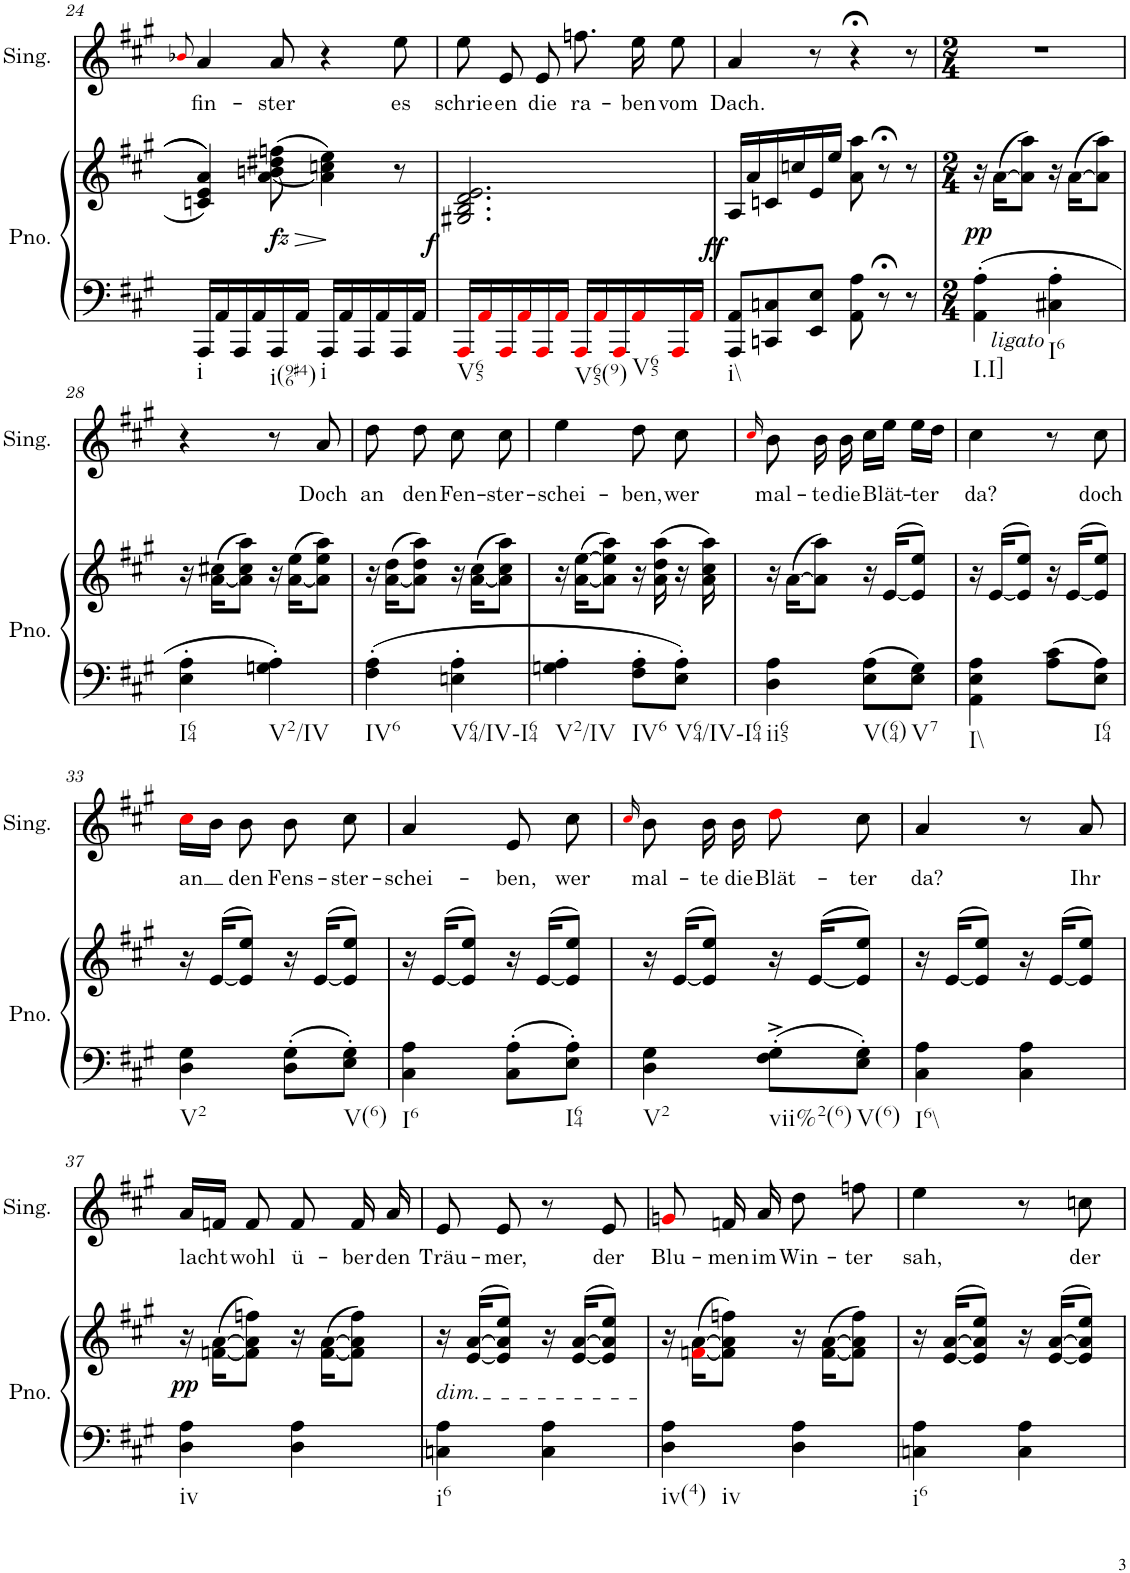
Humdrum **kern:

**kern	**kern	**dynam	**kern	**text
*part2	*part2	*part2	*part1	*part1
*staff3	*staff2	*staff2/3	*staff1	*staff1
*I"Pianoforte	*	*	*I"Singstimme	*
*I'Pno.	*	*	*I'Sing.	*
!!LO:PB:g=z
*clefF4	*clefG2	*	*clefG2	*
*k[f#c#g#]	*k[f#c#g#]	*	*k[f#c#g#]	*
*M6/8	*M6/8	*	*M6/8	*
=24	=24	=24	=24	=24
.	.	.	8qb-Xi/	.
!LO:TX:b:t=i	!	!	!	!
!	!	!	!	!LO:LY:b
16AAA/LL	4cn/ 4e/ 4a/	.	4a/	fin-
16AA/	.	.	.	.
16AAA/	.	.	.	.
16AA/	.	.	.	.
!LO:TX:b:t=i(96#4)	!	!	!	!
!	!	!LO:HP:b	!	!LO:LY:b
!	!	!LO:DY:n=1:b	!	!
16AAA/	(>[8a\ 8bn\ 8dd#X\ 8ffn\	> fz	8a/	-ster
16AA/JJ	.	.	.	.
!LO:TX:b:t=i	!	!	!	!
16AAA/LL	4a\] 4ccn\ 4ee\)	]	4r	.
16AA/	.	.	.	.
16AAA/	.	.	.	.
16AA/	.	.	.	.
!	!	!	!	!LO:LY:b
16AAA/	8r	.	8ee\	es
16AA/JJ	.	.	.	.
=25	=25	=25	=25	=25
!LO:TX:b:t=V65	!	!	!	!
!	!	!LO:DY:a=2	!	!LO:LY:b
16AAAi/LL	2.G#X/ 2.B/ 2.d/ 2.e/	f	8ee\	schrie-
16AAi/	.	.	.	.
!	!	!	!	!LO:LY:b
16AAAi/	.	.	8e/	-en
16AAi/	.	.	.	.
!	!	!	!	!LO:LY:b
16AAAi/	.	.	8e/	die
16AAi/JJ	.	.	.	.
!LO:TX:b:t=V65(9)	!	!	!	!
!	!	!	!	!LO:LY:b
16AAAi/LL	.	.	8.ffn\	ra-
16AAi/	.	.	.	.
16AAAi/	.	.	.	.
!LO:TX:b:t=V65	!	!	!	!
!	!	!	!	!LO:LY:b
16AAi/	.	.	16ee\	-ben
!	!	!	!	!LO:LY:b
16AAAi/	.	.	8ee\	vom
16AAi/JJ	.	.	.	.
=26	=26	=26	=26	=26
!LO:TX:b:t=i\\	!	!	!	!
!	!	!LO:DY:a=2	!	!LO:LY:b
8AAA/ 8AA/L	16A/LL	ff	4a/	Dach.
.	16a/	.	.	.
8CCn/ 8Cn/	16cn/	.	.	.
.	16ccn/	.	.	.
8EE/ 8E/J	16e/	.	8r	.
.	16ee/JJ	.	.	.
8AA\ 8A\	8a\ 8aa\	.	4r;<	.
8r;<	8r;<	.	.	.
8r	8r	.	8r	.
=27	=27	=27	=27	=27
*M2/4	*M2/4	*	*M2/4	*
!LO:TX:b:i:t=ligato	!	!	!	!
!LO:TX:b:t=I.I]	!	!	!	!
!	!	!LO:DY:b	!	!
4AA\' 4A\'	16r	pp	2r	.
.	(>[16a\KL	.	.	.
.	8a\] 8aa\J)	.	.	.
!LO:TX:b:t=I6	!	!	!	!
4C#X\' 4A\'	16r	.	.	.
.	(>[16a\KL	.	.	.
.	8a\] 8aa\J)	.	.	.
!!LO:LB:g=z
=28	=28	=28	=28	=28
!LO:TX:b:t=I64	!	!	!	!
4E\' 4A\'	16r	.	4r	.
.	(>[16a\ 16cc#X\KL	.	.	.
.	8a\] 8cc#\ 8aa\J)	.	.	.
!LO:TX:b:t=V2/IV	!	!	!	!
4Gn\' 4A\'	16r	.	8r	.
.	(>[16a\ 16ee\KL	.	.	.
!	!	!	!	!LO:LY:b
.	8a\] 8ee\ 8aa\J)	.	8a/	Doch
=29	=29	=29	=29	=29
!LO:TX:b:t=IV6	!	!	!	!
!	!	!	!	!LO:LY:b
4F#\' 4A\'	16r	.	8dd\	an
.	(>[16a\ 16dd\KL	.	.	.
!	!	!	!	!LO:LY:b
.	8a\] 8dd\ 8aa\J)	.	8dd\	den
!LO:TX:b:t=V64/IV-I64	!	!	!	!
!	!	!	!	!LO:LY:b
4En\' 4A\'	16r	.	8cc#\	Fen-
.	(>[16a\ 16cc#\KL	.	.	.
!	!	!	!	!LO:LY:b
.	8a\] 8cc#\ 8aa\J)	.	8cc#\	-ster-
=30	=30	=30	=30	=30
!LO:TX:b:t=V2/IV	!	!	!	!
!	!	!	!	!LO:LY:b
4Gn\' 4A\'	16r	.	4ee\	-schei-
.	(>[16a\ [16ee\KL	.	.	.
.	8a\] 8ee\] 8aa\J)	.	.	.
!LO:TX:b:t=IV6	!	!	!	!
!	!	!	!	!LO:LY:b
8F#\' 8A\'L	16r	.	8dd\	-ben,
.	(16a\ 16dd\ 16aa\	.	.	.
!LO:TX:b:t=V64/IV-I64	!	!	!	!
!	!	!	!	!LO:LY:b
8E\' 8A\'J	16r	.	8cc#\	wer
.	16a\ 16cc#\ 16aa\)	.	.	.
=31	=31	=31	=31	=31
.	.	.	16qcc#i/	.
!LO:TX:b:t=ii65	!	!	!	!
!	!	!	!	!LO:LY:b
4D\ 4A\	16r	.	8b\	mal-
.	(>[16a\KL	.	.	.
!	!	!	!	!LO:LY:b
.	8a\] 8aa\J)	.	16b\	-te
!	!	!	!	!LO:LY:b
.	.	.	16b\	die
!LO:TX:b:t=V(64)	!	!	!	!
!	!	!	!	!LO:LY:b
8E\ 8A\L	16r	.	16cc#\LL	Blät-
.	(>[16e/KL	.	16ee\JJ	.
!LO:TX:b:t=V7	!	!	!	!
!	!	!	!	!LO:LY:b
8E\ 8G#\J	8e/] 8ee/J)	.	16ee\LL	-ter
.	.	.	16dd\JJ	.
=32	=32	=32	=32	=32
!LO:TX:b:t=I\\	!	!	!	!
!	!	!	!	!LO:LY:b
4AA\ 4E\ 4A\	16r	.	4cc#\	da?
.	(>[16e/KL	.	.	.
.	8e/] 8ee/J)	.	.	.
8A\ 8c#\L	16r	.	8r	.
.	(>[16e/KL	.	.	.
!LO:TX:b:t=I64	!	!	!	!
!	!	!	!	!LO:LY:b
8E\ 8A\J	8e/] 8ee/J)	.	8cc#\	doch
!!LO:LB:g=z
=33	=33	=33	=33	=33
!LO:TX:b:t=V2	!	!	!	!
!	!	!	!	!LO:LY:b
4D\ 4G#\	16r	.	16cc#i\LL	an
.	(>[16e/KL	.	16b\JJ	.
!	!	!	!	!LO:LY:b
.	8e/] 8ee/J)	.	8b\	den
!	!	!	!	!LO:LY:b
8D\' 8G#\'L	16r	.	8b\	Fens-
.	(>[16e/KL	.	.	.
!LO:TX:b:t=V(6)	!	!	!	!
!	!	!	!	!LO:LY:b
8E\' 8G#\'J	8e/] 8ee/J)	.	8cc#\	-ster-
=34	=34	=34	=34	=34
!LO:TX:b:t=I6	!	!	!	!
!	!	!	!	!LO:LY:b
4C#\ 4A\	16r	.	4a/	-schei-
.	(>[16e/KL	.	.	.
.	8e/] 8ee/J)	.	.	.
!	!	!	!	!LO:LY:b
8C#\' 8A\'L	16r	.	8e/	-ben,
.	(>[16e/KL	.	.	.
!LO:TX:b:t=I64	!	!	!	!
!	!	!	!	!LO:LY:b
8E\' 8A\'J	8e/] 8ee/J)	.	8cc#\	wer
=35	=35	=35	=35	=35
.	.	.	16qcc#i/	.
!LO:TX:b:t=V2	!	!	!	!
!	!	!	!	!LO:LY:b
4D\ 4G#\	16r	.	8b\	mal-
.	(>[16e/KL	.	.	.
!	!	!	!	!LO:LY:b
.	8e/] 8ee/J)	.	16b\	-te
!	!	!	!	!LO:LY:b
.	.	.	16b\	die
!LO:TX:b:t=vii%2(6)	!	!	!	!
!	!	!	!	!LO:LY:b
8F#\'^ 8G#\'^L	16r	.	8ddi\	Blät-
.	(>[16e/KL	.	.	.
!LO:TX:b:t=V(6)	!	!	!	!
!	!	!	!	!LO:LY:b
8E\' 8G#\'J	8e/] 8ee/J)	.	8cc#\	-ter
=36	=36	=36	=36	=36
!LO:TX:b:t=I6\\	!	!	!	!
!	!	!	!	!LO:LY:b
4C#\ 4A\	16r	.	4a/	da?
.	(>[16e/KL	.	.	.
.	8e/] 8ee/J)	.	.	.
4C#\ 4A\	16r	.	8r	.
.	(>[16e/KL	.	.	.
!	!	!	!	!LO:LY:b
.	8e/] 8ee/J)	.	8a/	Ihr
!!LO:LB:g=z
=37	=37	=37	=37	=37
!LO:TX:b:t=iv	!	!	!	!
!	!	!LO:DY:b	!	!LO:LY:b
4D\ 4A\	16r	pp	16a/LL	lacht
.	(>[16fn\ [16a\KL	.	16fn/JJ	.
!	!	!	!	!LO:LY:b
.	8f\] 8a\] 8ffn\J)	.	8f/	wohl
!	!	!	!	!LO:LY:b
4D\ 4A\	16r	.	8f/	ü-
.	(>[16f\ [16a\KL	.	.	.
!	!	!	!	!LO:LY:b
.	8f\] 8a\] 8ff\J)	.	16f/	-ber
!	!	!	!	!LO:LY:b
.	.	.	16a/	den
=38	=38	=38	=38	=38
!	!LO:TX:b:i:t=dim.	!	!	!
!LO:TX:b:t=i6	!	!	!	!
!	!	!	!	!LO:LY:b
4Cn\ 4A\	16r	.	8e/	Träu-
.	(>[16e/ [16a/KL	.	.	.
!	!	!	!	!LO:LY:b
.	8e/] 8a/] 8ee/J)	.	8e/	-mer,
4C\ 4A\	16r	.	8r	.
.	(>[16e/ [16a/KL	.	.	.
!	!	!	!	!LO:LY:b
.	8e/] 8a/] 8ee/J)	.	8e/	der
=39	=39	=39	=39	=39
!LO:TX:b:t=iv(4)	!	!	!	!
!LO:TX:b:t=iv	!	!	!	!
!	!	!	!	!LO:LY:b
4D\ 4A\	16r	.	8gni/	Blu-
.	(>[16fni\ [16a\KL	.	.	.
!	!	!	!	!LO:LY:b
.	8f\] 8a\] 8ffn\J)	.	16fn/	-men
!	!	!	!	!LO:LY:b
.	.	.	16a/	im
!	!	!	!	!LO:LY:b
4D\ 4A\	16r	.	8dd\	Win-
.	(>[16f\ [16a\KL	.	.	.
!	!	!	!	!LO:LY:b
.	8f\] 8a\] 8ff\J)	.	8ffn\	-ter
=40	=40	=40	=40	=40
!LO:TX:b:t=i6	!	!	!	!
!	!	!	!	!LO:LY:b
4Cn\ 4A\	16r	.	4ee\	sah,
.	(>[16e/ [16a/KL	.	.	.
.	8e/] 8a/] 8ee/J)	.	.	.
4C\ 4A\	16r	.	8r	.
.	(>[16e/ [16a/KL	.	.	.
!	!	!	!	!LO:LY:b
.	8e/] 8a/] 8ee/J)	.	8ccn\	der
=	=	=	=	=
*-	*-	*-	*-	*-
